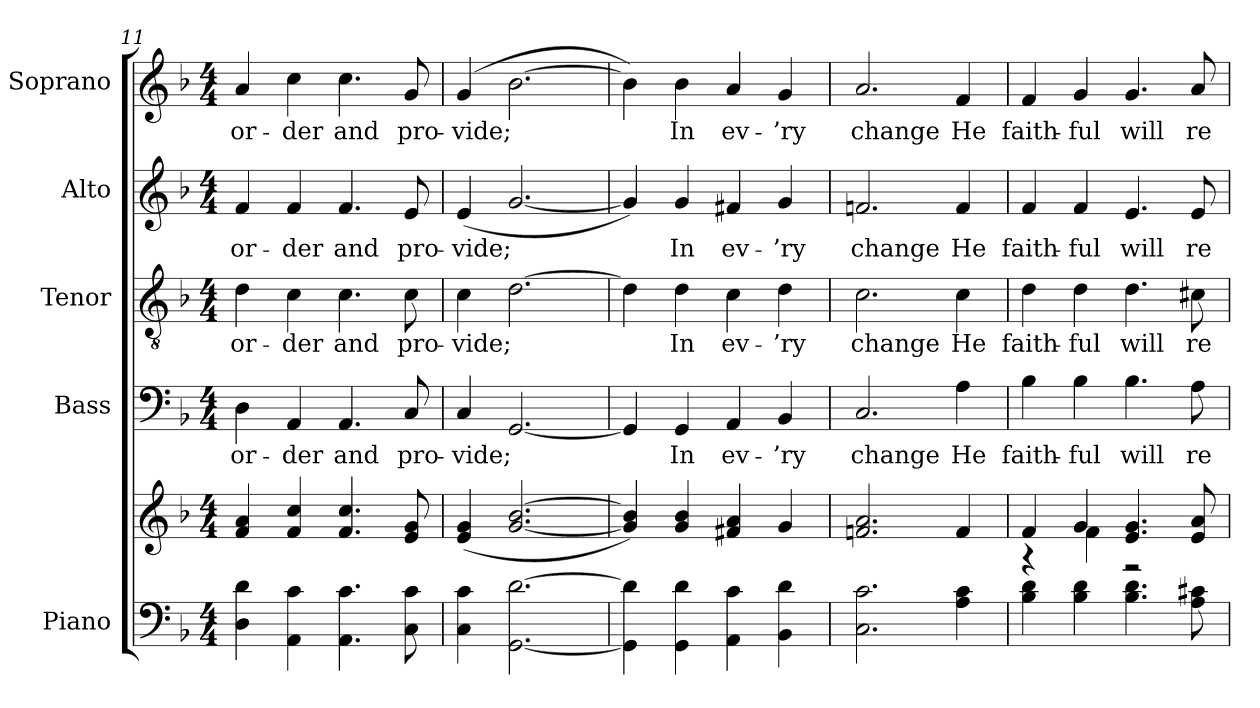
**kern	**kern	**kern	**text	**kern	**text	**kern	**text	**kern	**text
*part5	*part5	*part4	*part4	*part3	*part3	*part2	*part2	*part1	*part1
*staff6	*staff5	*staff4	*staff4	*staff3	*staff3	*staff2	*staff2	*staff1	*staff1
*I"Piano	*	*I"Bass	*	*I"Tenor	*	*I"Alto	*	*I"Soprano	*
*I'Pno.	*	*I'B.	*	*I'T.	*	*I'A.	*	*I'S.	*
*clefF4	*clefG2	*clefF4	*	*clefGv2	*	*clefG2	*	*clefG2	*
*	*	*	*	*ITrd7c12	*	*	*	*	*
*k[b-]	*k[b-]	*k[b-]	*	*k[b-]	*	*k[b-]	*	*k[b-]	*
*F:	*F:	*F:	*	*F:	*	*F:	*	*F:	*
*M4/4	*M4/4	*M4/4	*	*M4/4	*	*M4/4	*	*M4/4	*
=11	=11	=11	=11	=11	=11	=11	=11	=11	=11
!	!	!	!LO:LY:b:color=#000000	!	!	!	!	!	!
!	!	!	!	!	!LO:LY:b:color=#000000	!	!	!	!
!	!	!	!	!	!	!	!LO:LY:b:color=#000000	!	!
!	!	!	!	!	!	!	!	!	!LO:LY:b:color=#000000
4Di\ 4di	4fi/ 4ai	4Di\	or-	4Di\	or-	4fi/	or-	4ai/	or-
!	!	!	!LO:LY:b:color=#000000	!	!	!	!	!	!
!	!	!	!	!	!LO:LY:b:color=#000000	!	!	!	!
!	!	!	!	!	!	!	!LO:LY:b:color=#000000	!	!
!	!	!	!	!	!	!	!	!	!LO:LY:b:color=#000000
4AAi\ 4ci	4fi/ 4cci	4AAi/	-der	4Ci\	-der	4fi/	-der	4cci\	-der
!	!	!	!LO:LY:b:color=#000000	!	!	!	!	!	!
!	!	!	!	!	!LO:LY:b:color=#000000	!	!	!	!
!	!	!	!	!	!	!	!LO:LY:b:color=#000000	!	!
!	!	!	!	!	!	!	!	!	!LO:LY:b:color=#000000
4.AAi\ 4.ci	4.fi/ 4.cci	4.AAi/	and	4.Ci\	and	4.fi/	and	4.cci\	and
!	!	!	!LO:LY:b:color=#000000	!	!	!	!	!	!
!	!	!	!	!	!LO:LY:b:color=#000000	!	!	!	!
!	!	!	!	!	!	!	!LO:LY:b:color=#000000	!	!
!	!	!	!	!	!	!	!	!	!LO:LY:b:color=#000000
8Ci\ 8ci	8ei/ 8gi	8Ci/	pro-	8Ci\	pro-	8ei/	pro-	8gi/	pro-
=12	=12	=12	=12	=12	=12	=12	=12	=12	=12
!	!	!	!LO:LY:b:color=#000000	!	!	!	!	!	!
!	!	!	!	!	!LO:LY:b:color=#000000	!	!	!	!
!	!	!	!	!	!	!	!LO:LY:b:color=#000000	!	!
!	!	!	!	!	!	!	!	!	!LO:LY:b:color=#000000
4Ci\ 4ci	(4ei/ 4gi	4Ci/	-vide;	4Ci\	-vide;	(4ei/	-vide;	(4gi/	-vide;
[<2.GGi\ [>2.di	[<2.gi/ [>2.b-i	[<2.GGi/	.	[>2.Di\	.	[<2.gi/	.	[>2.b-i\	.
!!LO:PB:g=z
=13	=13	=13	=13	=13	=13	=13	=13	=13	=13
4GGi\] 4di]	4gi/] 4b-i])	4GGi/]	.	4Di\]	.	4gi/])	.	4b-i\])	.
!	!	!	!LO:LY:b:color=#000000	!	!	!	!	!	!
!	!	!	!	!	!LO:LY:b:color=#000000	!	!	!	!
!	!	!	!	!	!	!	!LO:LY:b:color=#000000	!	!
!	!	!	!	!	!	!	!	!	!LO:LY:b:color=#000000
4GGi\ 4di	4gi/ 4b-i	4GGi/	In	4Di\	In	4gi/	In	4b-i\	In
!	!	!	!LO:LY:b:color=#000000	!	!	!	!	!	!
!	!	!	!	!	!LO:LY:b:color=#000000	!	!	!	!
!	!	!	!	!	!	!	!LO:LY:b:color=#000000	!	!
!	!	!	!	!	!	!	!	!	!LO:LY:b:color=#000000
4AAi\ 4ci	4f#Xi/ 4ai	4AAi/	ev-	4Ci\	ev-	4f#Xi/	ev-	4ai/	ev-
!	!	!	!LO:LY:b:color=#000000	!	!	!	!	!	!
!	!	!	!	!	!LO:LY:b:color=#000000	!	!	!	!
!	!	!	!	!	!	!	!LO:LY:b:color=#000000	!	!
!	!	!	!	!	!	!	!	!	!LO:LY:b:color=#000000
4BB-i\ 4di	4gi/	4BB-i/	-’ry	4Di\	-’ry	4gi/	-’ry	4gi/	-’ry
=14	=14	=14	=14	=14	=14	=14	=14	=14	=14
!	!	!	!LO:LY:b:color=#000000	!	!	!	!	!	!
!	!	!	!	!	!LO:LY:b:color=#000000	!	!	!	!
!	!	!	!	!	!	!	!LO:LY:b:color=#000000	!	!
!	!	!	!	!	!	!	!	!	!LO:LY:b:color=#000000
2.Ci\ 2.ci	2.fni/ 2.ai	2.Ci/	change	2.Ci\	change	2.fni/	change	2.ai/	change
!	!	!	!LO:LY:b:color=#000000	!	!	!	!	!	!
!	!	!	!	!	!LO:LY:b:color=#000000	!	!	!	!
!	!	!	!	!	!	!	!LO:LY:b:color=#000000	!	!
!	!	!	!	!	!	!	!	!	!LO:LY:b:color=#000000
4Ai\ 4ci	4fi/	4Ai\	He	4Ci\	He	4fi/	He	4fi/	He
=15	=15	=15	=15	=15	=15	=15	=15	=15	=15
*	*^	*	*	*	*	*	*	*	*
!	!	!	!	!LO:LY:b:color=#000000	!	!	!	!	!	!
!	!	!	!	!	!	!LO:LY:b:color=#000000	!	!	!	!
!	!	!	!	!	!	!	!	!LO:LY:b:color=#000000	!	!
*	*	*	*	*	*	*	*^	*	*	*
!	!	!	!	!	!	!	!	!	!	!	!LO:LY:b:color=#000000
4B-i\ 4di	4fi/	4r	4B-i\	faith-	4Di\	faith-	4fi/	2ryy	faith-	4fi/	faith-
!	!	!	!	!LO:LY:b:color=#000000	!	!	!	!	!	!	!
!	!	!	!	!	!	!LO:LY:b:color=#000000	!	!	!	!	!
!	!	!	!	!	!	!	!	!	!LO:LY:b:color=#000000	!	!
!	!	!	!	!	!	!	!	!	!	!	!LO:LY:b:color=#000000
4B-i\ 4di	4gi/	4fi\	4B-i\	-ful	4Di\	-ful	4fi/	.	-ful	4gi/	-ful
!	!	!	!	!LO:LY:b:color=#000000	!	!	!	!	!	!	!
!	!	!	!	!	!	!LO:LY:b:color=#000000	!	!	!	!	!
!	!	!	!	!	!	!	!	!	!LO:LY:b:color=#000000	!	!
!	!	!	!	!	!	!	!	!	!	!	!LO:LY:b:color=#000000
4.B-i\ 4.di	4.ei/ 4.gi	2r	4.B-i\	will	4.Di\	will	4.ei/	2ryy	will	4.gi/	will
!	!	!	!	!LO:LY:b:color=#000000	!	!	!	!	!	!	!
!	!	!	!	!	!	!LO:LY:b:color=#000000	!	!	!	!	!
!	!	!	!	!	!	!	!	!	!LO:LY:b:color=#000000	!	!
!	!	!	!	!	!	!	!	!	!	!	!LO:LY:b:color=#000000
8Ai\ 8c#Xi	8ei/ 8ai	.	8Ai\	re-	8C#Xi\	re-	8ei/	.	re-	8ai/	re-
*	*v	*v	*	*	*	*	*v	*v	*	*	*
=	=	=	=	=	=	=	=	=	=
*-	*-	*-	*-	*-	*-	*-	*-	*-	*-
